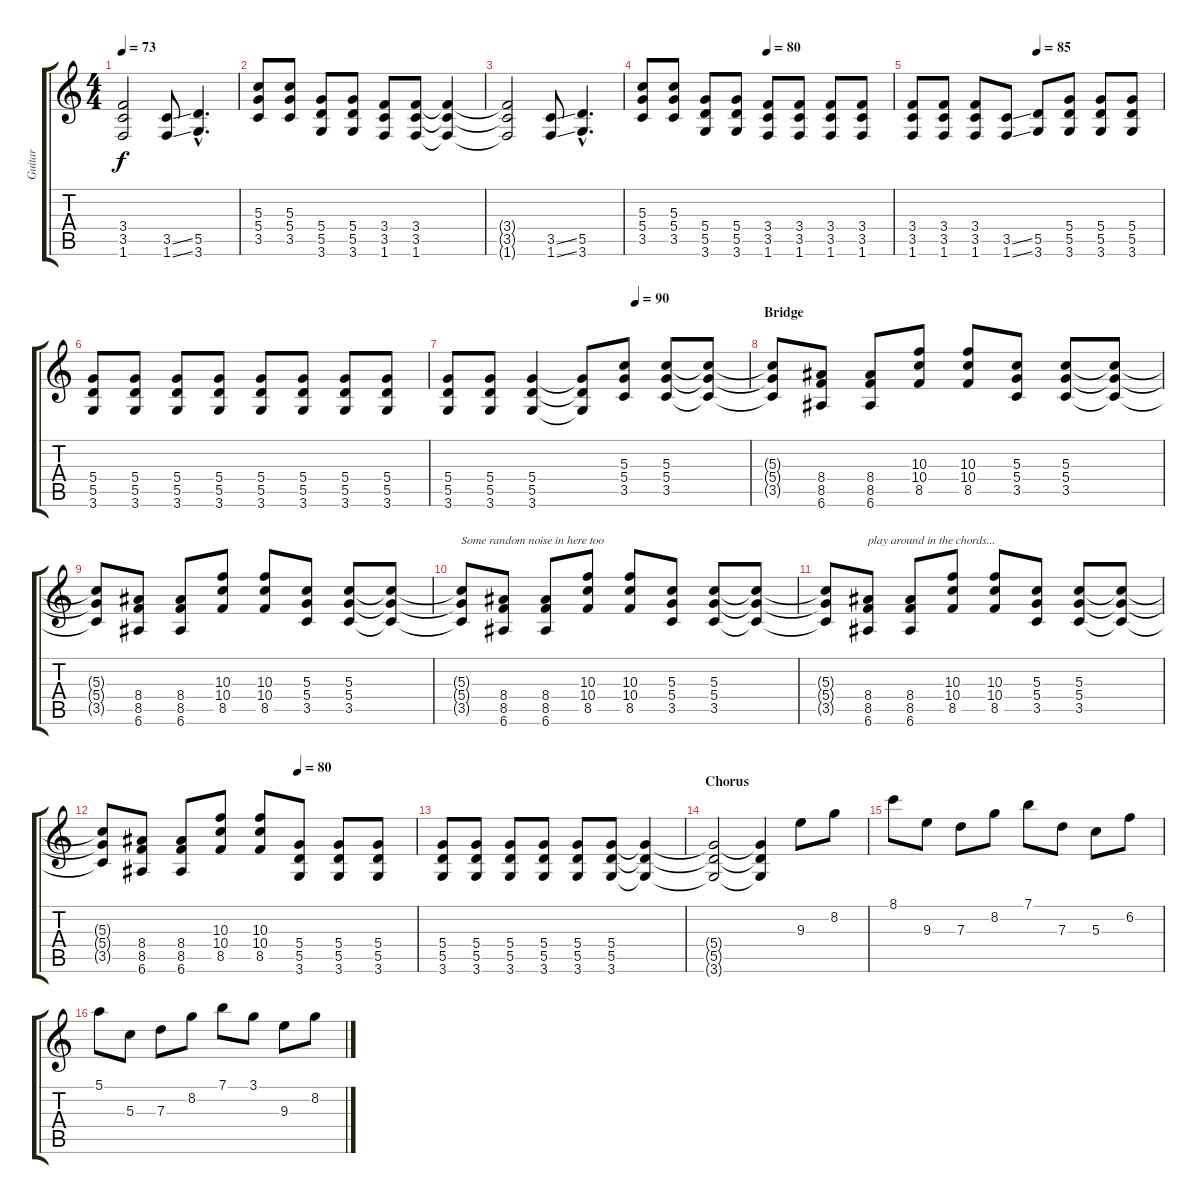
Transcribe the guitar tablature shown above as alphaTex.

\track ("Guitar" "Guitar") {instrument overdrivenguitar}
\staff {score tabs}
\tuning (E4 B3 G3 D3 A2 E2) {hide}
\ts (4 4)
\tempo 73
\clef g2
\ks c
(3.4{t} 3.5{t} 1.6{t}).2{dy f} (3.5{ss} 1.6{ss}).8 (5.5{hac} 3.6{hac}).4{d} |
(5.3 5.4 3.5).8 (5.3 5.4 3.5).8 (5.4 5.5 3.6).8 (5.4 5.5 3.6).8 (3.4 3.5 1.6).8 (3.4 3.5 1.6).8 (3.4{t} 3.5{t} 1.6{t}).4 |
(3.4{t} 3.5{t} 1.6{t}).2 (3.5{ss} 1.6{ss}).8 (5.5{hac} 3.6{hac}).4{d} |
\tempo (80 0.5)
(5.3 5.4 3.5).8 (5.3 5.4 3.5).8 (5.4 5.5 3.6).8 (5.4 5.5 3.6).8 (3.4 3.5 1.6).8 (3.4 3.5 1.6).8 (3.4 3.5 1.6).8 (3.4 3.5 1.6).8 |
\tempo (85 0.5)
(3.4 3.5 1.6).8 (3.4 3.5 1.6).8 (3.4 3.5 1.6).8 (3.5{ss} 1.6{ss}).8 (5.5 3.6).8 (5.4 5.5 3.6).8 (5.4 5.5 3.6).8 (5.4 5.5 3.6).8 |
(5.4 5.5 3.6).8 (5.4 5.5 3.6).8 (5.4 5.5 3.6).8 (5.4 5.5 3.6).8 (5.4 5.5 3.6).8 (5.4 5.5 3.6).8 (5.4 5.5 3.6).8 (5.4 5.5 3.6).8 |
\tempo (90 0.625)
(5.4 5.5 3.6).8 (5.4 5.5 3.6).8 (5.4 5.5 3.6).4 (5.4{t} 5.5{t} 3.6{t}).8 (5.3 5.4 3.5).8 (5.3 5.4 3.5).8 (5.3{t} 5.4{t} 3.5{t}).8 |
\section ("" "Bridge")
(5.3{t} 5.4{t} 3.5{t}).8 (8.4 8.5 6.6).8 (8.4 8.5 6.6).8 (10.3 10.4 8.5).8 (10.3 10.4 8.5).8 (5.3 5.4 3.5).8 (5.3 5.4 3.5).8 (5.3{t} 5.4{t} 3.5{t}).8 |
(5.3{t} 5.4{t} 3.5{t}).8 (8.4 8.5 6.6).8 (8.4 8.5 6.6).8 (10.3 10.4 8.5).8 (10.3 10.4 8.5).8 (5.3 5.4 3.5).8 (5.3 5.4 3.5).8 (5.3{t} 5.4{t} 3.5{t}).8 |
(5.3{t} 5.4{t} 3.5{t}).8{txt "Some random noise in here too"} (8.4 8.5 6.6).8 (8.4 8.5 6.6).8 (10.3 10.4 8.5).8 (10.3 10.4 8.5).8 (5.3 5.4 3.5).8 (5.3 5.4 3.5).8 (5.3{t} 5.4{t} 3.5{t}).8 |
(5.3{t} 5.4{t} 3.5{t}).8 (8.4 8.5 6.6).8{txt "play around in the chords..."} (8.4 8.5 6.6).8 (10.3 10.4 8.5).8 (10.3 10.4 8.5).8 (5.3 5.4 3.5).8 (5.3 5.4 3.5).8 (5.3{t} 5.4{t} 3.5{t}).8 |
\tempo (80 0.625)
(5.3{t} 5.4{t} 3.5{t}).8 (8.4 8.5 6.6).8 (8.4 8.5 6.6).8 (10.3 10.4 8.5).8 (10.3 10.4 8.5).8 (5.4 5.5 3.6).8 (5.4 5.5 3.6).8 (5.4 5.5 3.6).8 |
(5.4 5.5 3.6).8 (5.4 5.5 3.6).8 (5.4 5.5 3.6).8 (5.4 5.5 3.6).8 (5.4 5.5 3.6).8 (5.4 5.5 3.6).8 (5.4{t} 5.5{t} 3.6{t}).4 |
\section ("" "Chorus")
(5.4{t} 5.5{t} 3.6{t}).2 (5.4{t} 5.5{t} 3.6{t}).4 9.3.8 8.2.8 |
8.1.8 9.3.8 7.3.8 8.2.8 7.1.8 7.3.8 5.3.8 6.2.8 |
5.1.8 5.3.8 7.3.8 8.2.8 7.1.8 3.1.8 9.3.8 8.2.8
